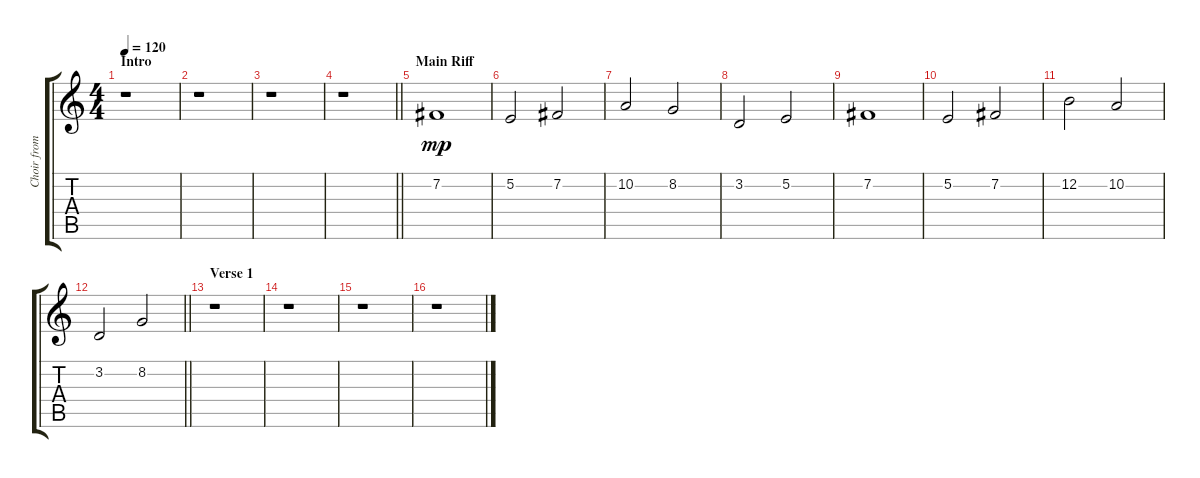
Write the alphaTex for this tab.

\track ("Choir from MD" "Choir from") {instrument choiraahs}
\staff {score tabs}
\tuning (E4 B3 G3 D3 A2 E2) {hide}
\ts (4 4)
\section ("" "Intro")
\tempo 120
\clef g2
\ks c
r.1{dy mp instrument choiraahs} |
r.1 |
r.1 |
\barLineRight lightlight
r.1 |
\section ("" "Main Riff")
7.2.1 |
5.2.2 7.2.2 |
10.2.2 8.2.2 |
3.2.2 5.2.2 |
7.2.1 |
5.2.2 7.2.2 |
12.2.2 10.2.2 |
\barLineRight lightlight
3.2.2 8.2.2 |
\section ("" "Verse 1")
r.1 |
r.1 |
r.1 |
r.1
